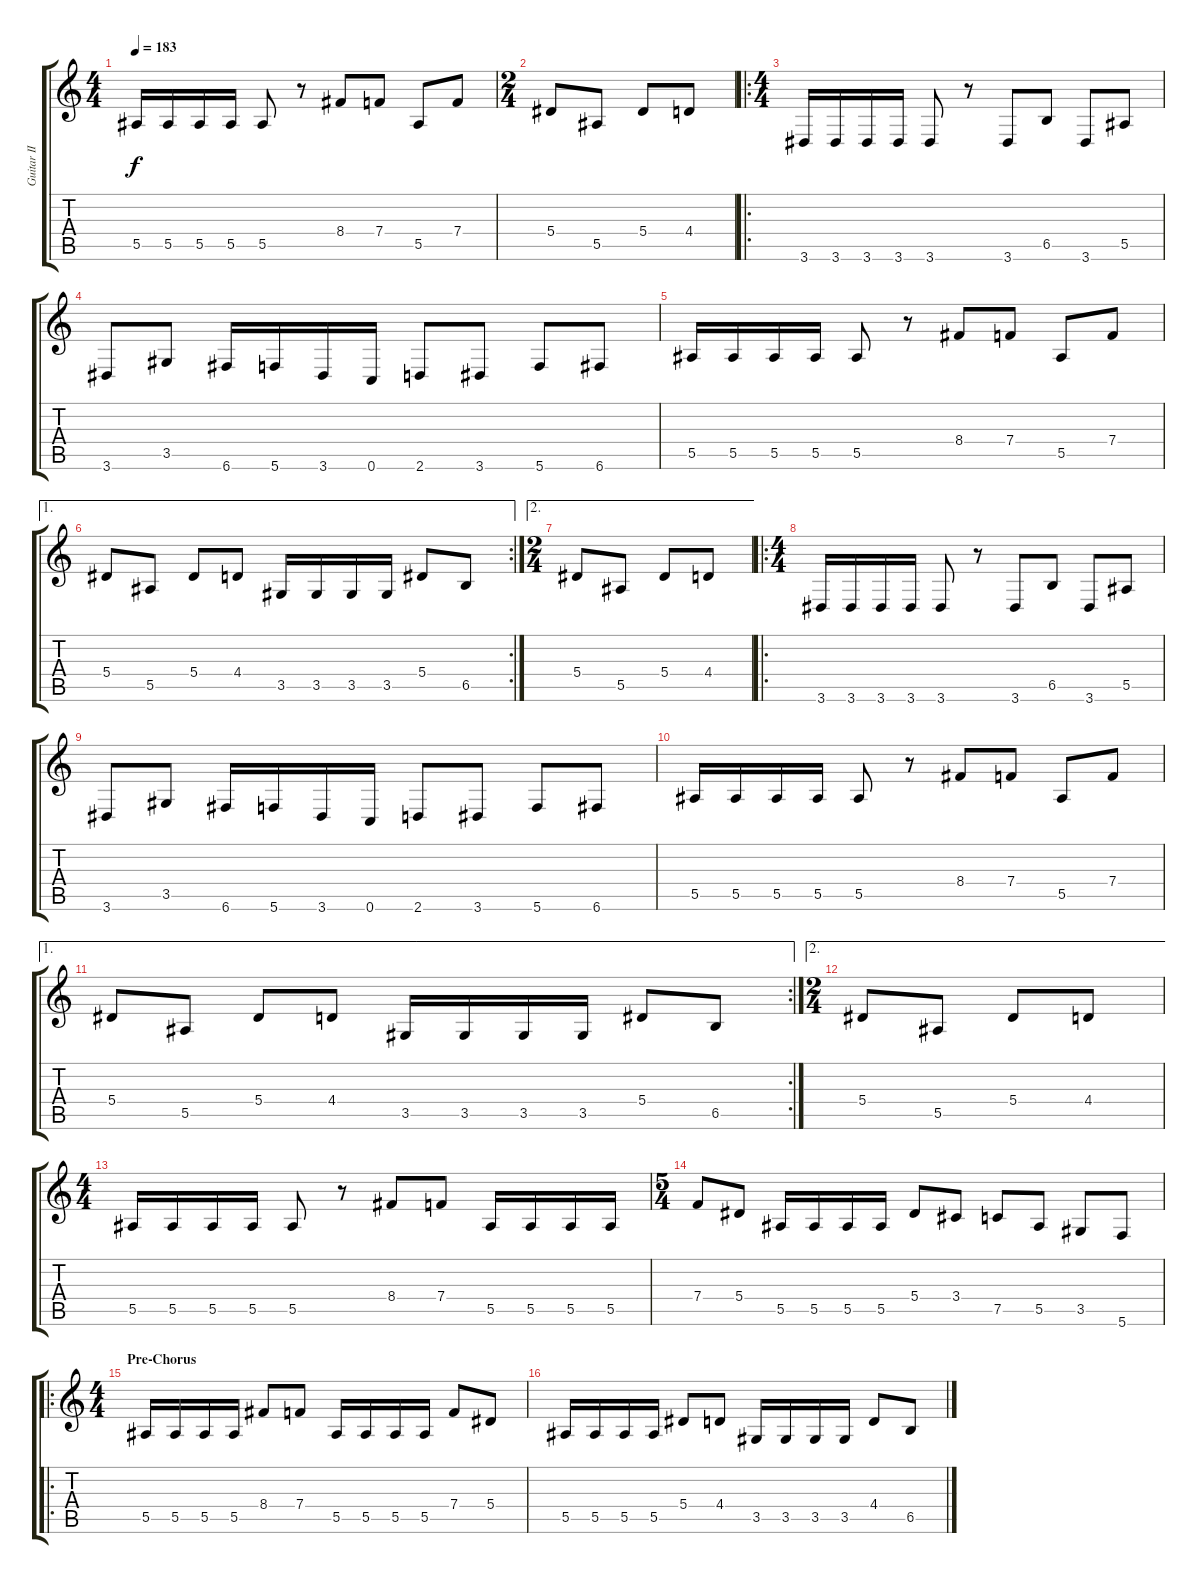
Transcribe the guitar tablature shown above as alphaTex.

\track ("Guitar II" "Guitar II") {instrument distortionguitar}
\staff {score tabs}
\tuning (C4 G3 Eb3 Bb2 F2 C2) {hide}
\ts (4 4)
\tempo 183
\clef g2
\ks c
5.5.16{dy f} 5.5.16 5.5.16 5.5.16 5.5.8 r.8 8.4.8 7.4.8 5.5.8 7.4.8 |
\ts (2 4)
5.4.8 5.5.8 5.4.8 4.4.8 |
\ro
\ts (4 4)
3.6.16 3.6.16 3.6.16 3.6.16 3.6.8 r.8 3.6.8 6.5.8 3.6.8 5.5.8 |
3.6.8 3.5.8 6.6.16 5.6.16 3.6.16 0.6.16 2.6.8 3.6.8 5.6.8 6.6.8 |
5.5.16 5.5.16 5.5.16 5.5.16 5.5.8 r.8 8.4.8 7.4.8 5.5.8 7.4.8 |
\ae 1
\rc 2
5.4.8 5.5.8 5.4.8 4.4.8 3.5.16 3.5.16 3.5.16 3.5.16 5.4.8 6.5.8 |
\ae 2
\ts (2 4)
5.4.8 5.5.8 5.4.8 4.4.8 |
\ro
\ts (4 4)
3.6.16 3.6.16 3.6.16 3.6.16 3.6.8 r.8 3.6.8 6.5.8 3.6.8 5.5.8 |
3.6.8 3.5.8 6.6.16 5.6.16 3.6.16 0.6.16 2.6.8 3.6.8 5.6.8 6.6.8 |
5.5.16 5.5.16 5.5.16 5.5.16 5.5.8 r.8 8.4.8 7.4.8 5.5.8 7.4.8 |
\ae 1
\rc 2
5.4.8 5.5.8 5.4.8 4.4.8 3.5.16 3.5.16 3.5.16 3.5.16 5.4.8 6.5.8 |
\ae 2
\ts (2 4)
5.4.8 5.5.8 5.4.8 4.4.8 |
\ts (4 4)
5.5.16 5.5.16 5.5.16 5.5.16 5.5.8 r.8 8.4.8 7.4.8 5.5.16 5.5.16 5.5.16 5.5.16 |
\ts (5 4)
7.4.8 5.4.8 5.5.16 5.5.16 5.5.16 5.5.16 5.4.8 3.4.8 7.5.8 5.5.8 3.5.8 5.6.8 |
\ro
\ts (4 4)
\section ("" "Pre-Chorus")
5.5.16 5.5.16 5.5.16 5.5.16 8.4.8 7.4.8 5.5.16 5.5.16 5.5.16 5.5.16 7.4.8 5.4.8 |
5.5.16 5.5.16 5.5.16 5.5.16 5.4.8 4.4.8 3.5.16 3.5.16 3.5.16 3.5.16 4.4.8 6.5.8
